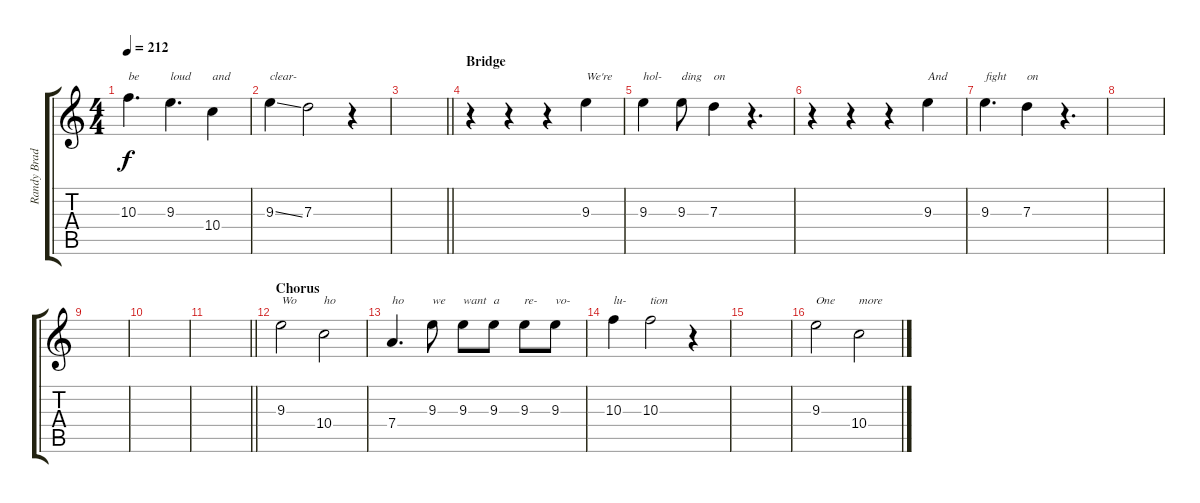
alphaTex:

\track ("Randy Bradbury - Bkg Vocals" "Randy Brad") {instrument distortionguitar}
\staff {score tabs}
\tuning (E4 B3 G3 D3 A2 E2) {hide}
\ts (4 4)
\tempo 212
\clef g2
\ks c
10.3.4{d txt "be" dy f} 9.3.4{d txt "loud"} 10.4.4{txt "and"} |
9.3{ss}.4{txt "clear-"} 7.3.2 r.4 |
\barLineRight lightlight
|
\section ("" "Bridge")
r.4 r.4 r.4 9.3.4{txt "We're"} |
9.3.4{txt "hol-"} 9.3.8{txt "ding"} 7.3.4{txt "on"} r.4{d} |
r.4 r.4 r.4 9.3.4{txt "And"} |
9.3.4{d txt "fight"} 7.3.4{txt "on"} r.4{d} |
|
|
|
\barLineRight lightlight
|
\section ("" "Chorus")
9.3.2{txt "Wo"} 10.4.2{txt "ho"} |
7.4.4{d txt "ho"} 9.3.8{txt "we"} 9.3.8{txt "want"} 9.3.8{txt "a"} 9.3.8{txt "re-"} 9.3.8{txt "vo-"} |
10.3.4{txt "lu-"} 10.3.2{txt "tion"} r.4 |
|
9.3.2{txt "One"} 10.4.2{txt "more"}
